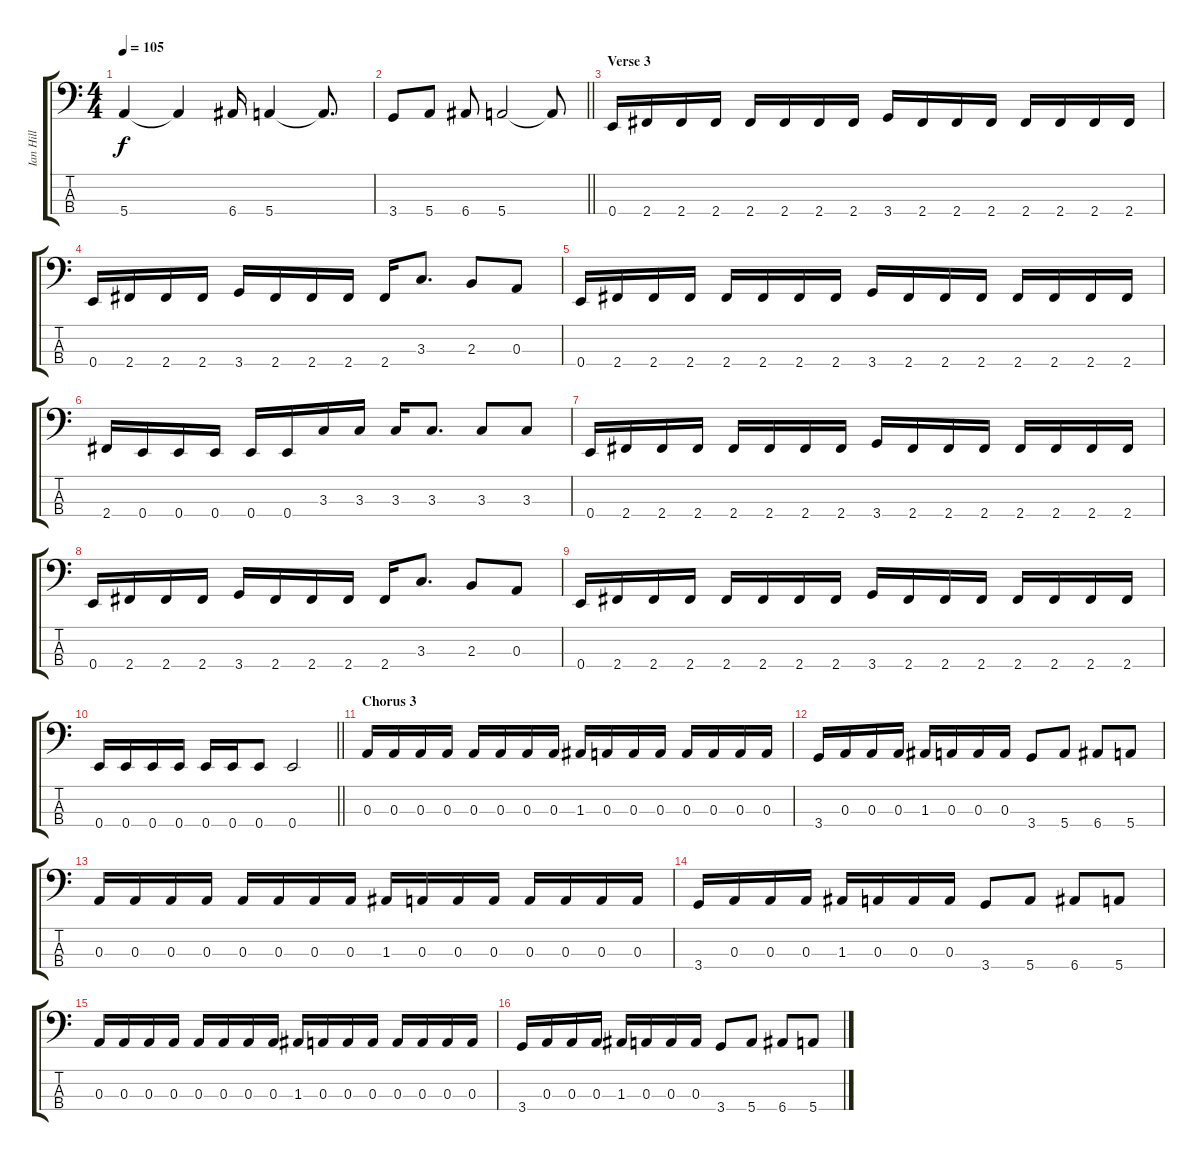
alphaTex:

\track ("Ian Hill" "Ian Hill") {instrument electricbasspick}
\staff {score tabs}
\tuning (G2 D2 A1 E1) {hide}
\ts (4 4)
\tempo 105
\clef f4
\ks c
5.4.4{dy f} 5.4{t}.4 6.4.16 5.4.4 5.4{t}.8{d} |
\barLineRight lightlight
3.4.8 5.4.8 6.4.8 5.4.2 5.4{t}.8 |
\section ("" "Verse 3")
0.4.16 2.4.16 2.4.16 2.4.16 2.4.16 2.4.16 2.4.16 2.4.16 3.4.16 2.4.16 2.4.16 2.4.16 2.4.16 2.4.16 2.4.16 2.4.16 |
0.4.16 2.4.16 2.4.16 2.4.16 3.4.16 2.4.16 2.4.16 2.4.16 2.4.16 3.3.8{d} 2.3.8 0.3.8 |
0.4.16 2.4.16 2.4.16 2.4.16 2.4.16 2.4.16 2.4.16 2.4.16 3.4.16 2.4.16 2.4.16 2.4.16 2.4.16 2.4.16 2.4.16 2.4.16 |
2.4.16 0.4.16 0.4.16 0.4.16 0.4.16 0.4.16 3.3.16 3.3.16 3.3.16 3.3.8{d} 3.3.8 3.3.8 |
0.4.16 2.4.16 2.4.16 2.4.16 2.4.16 2.4.16 2.4.16 2.4.16 3.4.16 2.4.16 2.4.16 2.4.16 2.4.16 2.4.16 2.4.16 2.4.16 |
0.4.16 2.4.16 2.4.16 2.4.16 3.4.16 2.4.16 2.4.16 2.4.16 2.4.16 3.3.8{d} 2.3.8 0.3.8 |
0.4.16 2.4.16 2.4.16 2.4.16 2.4.16 2.4.16 2.4.16 2.4.16 3.4.16 2.4.16 2.4.16 2.4.16 2.4.16 2.4.16 2.4.16 2.4.16 |
\barLineRight lightlight
0.4.16 0.4.16 0.4.16 0.4.16 0.4.16 0.4.16 0.4.8 0.4.2 |
\section ("" "Chorus 3")
0.3.16 0.3.16 0.3.16 0.3.16 0.3.16 0.3.16 0.3.16 0.3.16 1.3.16 0.3.16 0.3.16 0.3.16 0.3.16 0.3.16 0.3.16 0.3.16 |
3.4.16 0.3.16 0.3.16 0.3.16 1.3.16 0.3.16 0.3.16 0.3.16 3.4.8 5.4.8 6.4.8 5.4.8 |
0.3.16 0.3.16 0.3.16 0.3.16 0.3.16 0.3.16 0.3.16 0.3.16 1.3.16 0.3.16 0.3.16 0.3.16 0.3.16 0.3.16 0.3.16 0.3.16 |
3.4.16 0.3.16 0.3.16 0.3.16 1.3.16 0.3.16 0.3.16 0.3.16 3.4.8 5.4.8 6.4.8 5.4.8 |
0.3.16 0.3.16 0.3.16 0.3.16 0.3.16 0.3.16 0.3.16 0.3.16 1.3.16 0.3.16 0.3.16 0.3.16 0.3.16 0.3.16 0.3.16 0.3.16 |
3.4.16 0.3.16 0.3.16 0.3.16 1.3.16 0.3.16 0.3.16 0.3.16 3.4.8 5.4.8 6.4.8 5.4.8
